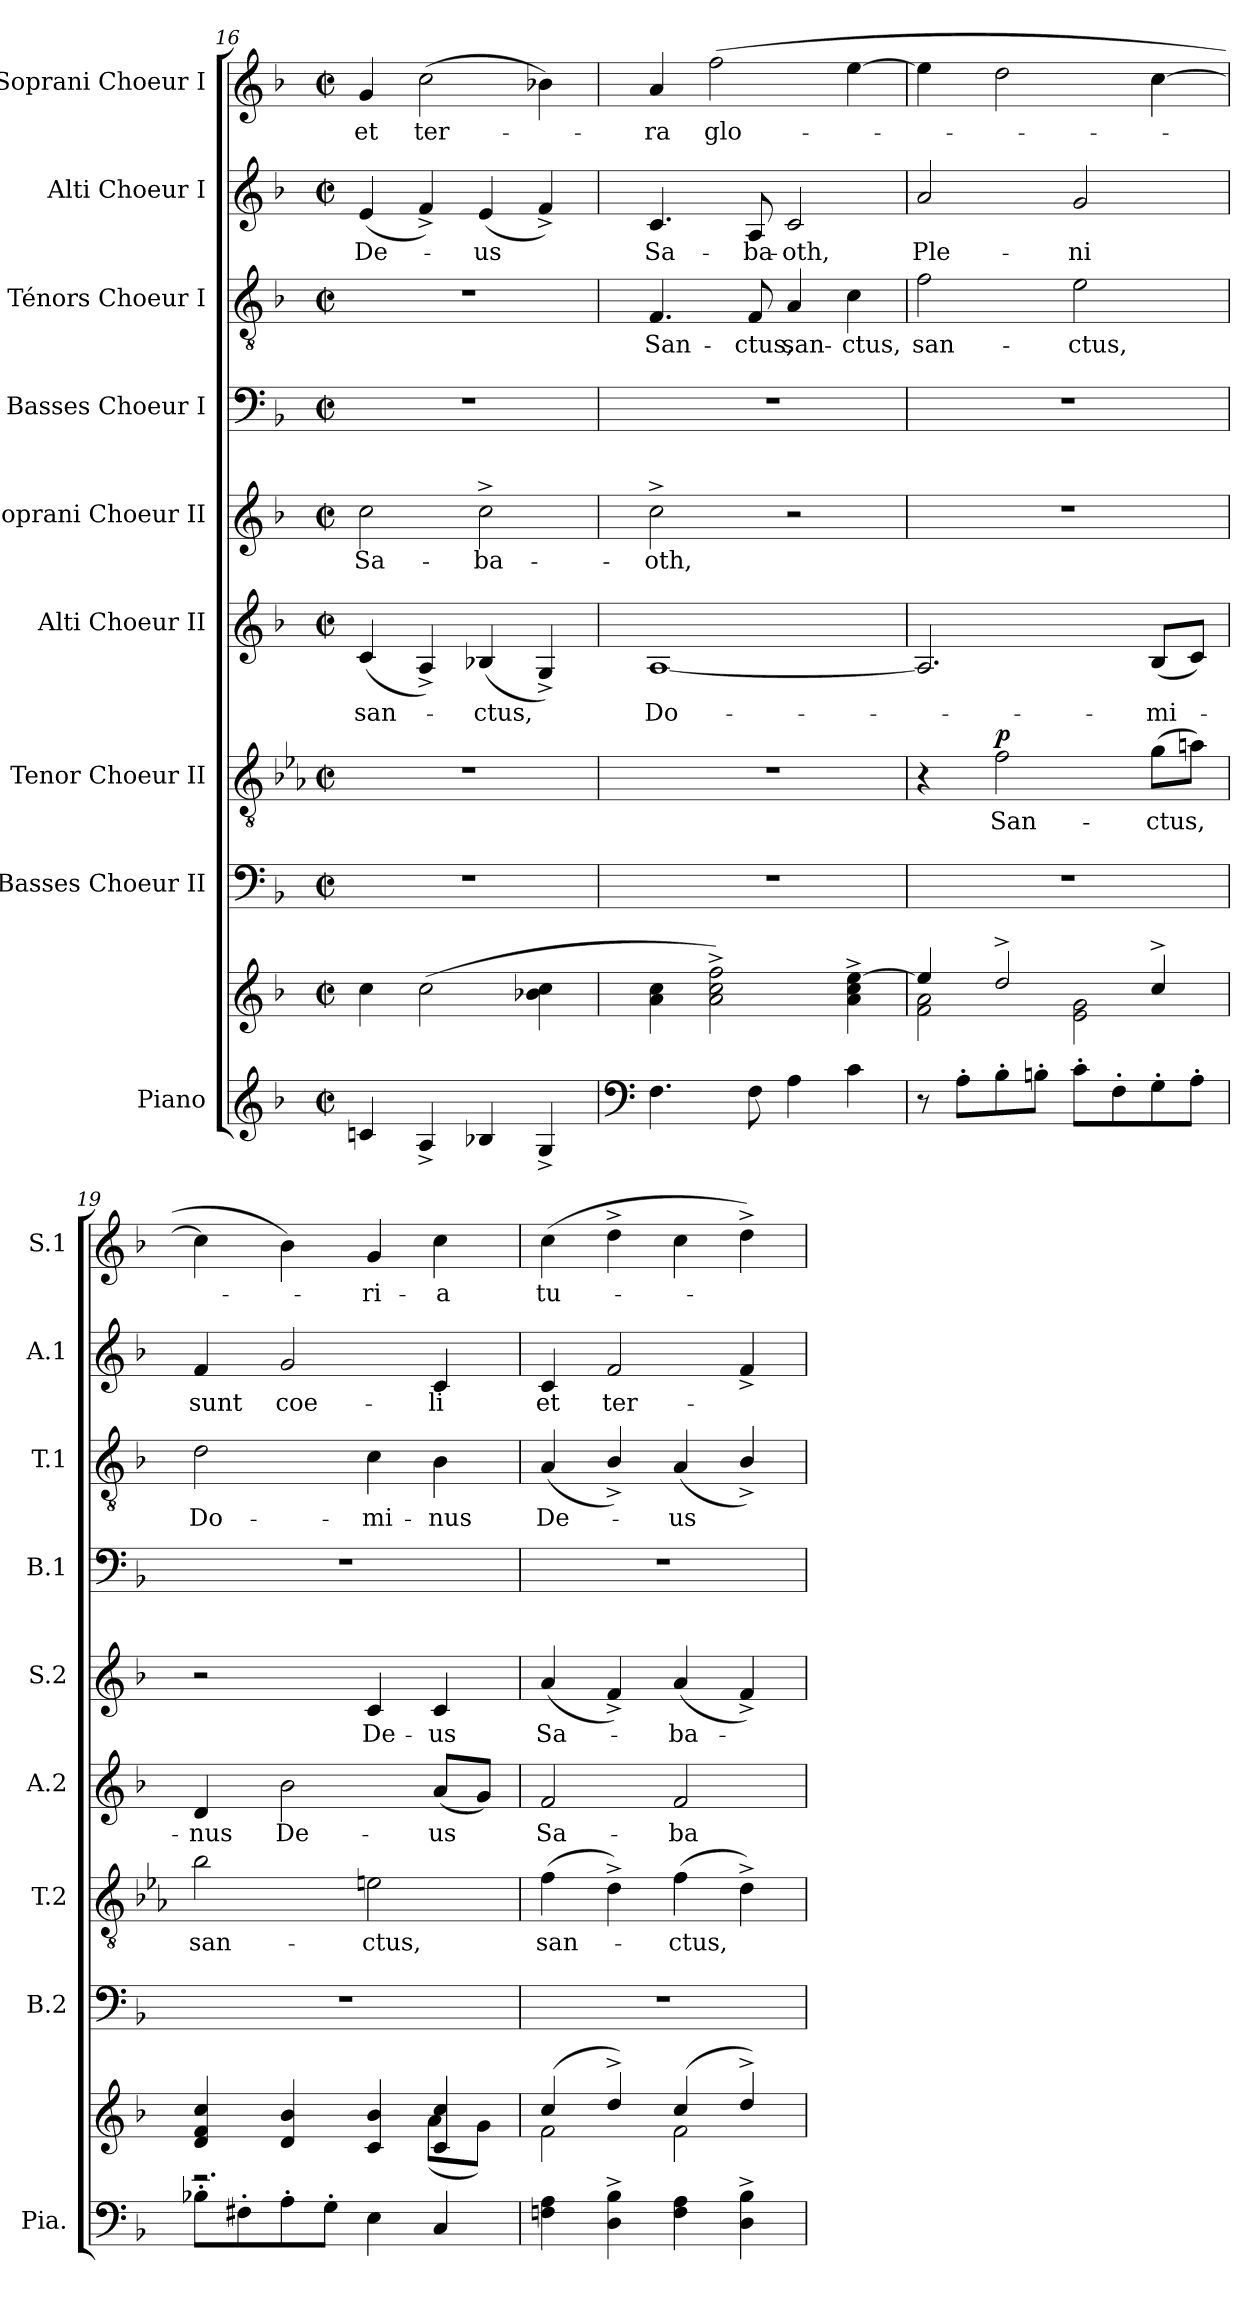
**kern	**kern	**kern	**kern	**text	**dynam	**kern	**text	**kern	**text	**kern	**kern	**text	**kern	**text	**kern	**text
*part9	*part9	*part8	*part7	*part7	*part7	*part6	*part6	*part5	*part5	*part4	*part3	*part3	*part2	*part2	*part1	*part1
*staff10	*staff9	*staff8	*staff7	*staff7	*staff7	*staff6	*staff6	*staff5	*staff5	*staff4	*staff3	*staff3	*staff2	*staff2	*staff1	*staff1
*I"Piano	*	*I"Basses Choeur II	*I"Tenor Choeur II	*	*	*I"Alti Choeur II	*	*I"Soprani Choeur II	*	*I"Basses Choeur I	*I"Ténors Choeur I	*	*I"Alti Choeur I	*	*I"Soprani Choeur I	*
*I'Pia.	*	*I'B.2	*I'T.2	*	*	*I'A.2	*	*I'S.2	*	*I'B.1	*I'T.1	*	*I'A.1	*	*I'S.1	*
*clefG2	*clefG2	*clefF4	*clefGv2	*	*	*clefG2	*	*clefG2	*	*clefF4	*clefGv2	*	*clefG2	*	*clefG2	*
*	*	*	*ITrd8c14	*	*	*	*	*	*	*	*	*	*	*	*	*
*k[b-]	*k[b-]	*k[b-]	*k[b-e-a-]	*	*	*k[b-]	*	*k[b-]	*	*k[b-]	*k[b-]	*	*k[b-]	*	*k[b-]	*
*M2/2	*M2/2	*M2/2	*M2/2	*	*	*M2/2	*	*M2/2	*	*M2/2	*M2/2	*	*M2/2	*	*M2/2	*
*met(c|)	*met(c|)	*met(c|)	*met(c|)	*	*	*met(c|)	*	*met(c|)	*	*met(c|)	*met(c|)	*	*met(c|)	*	*met(c|)	*
=16	=16	=16	=16	=16	=16	=16	=16	=16	=16	=16	=16	=16	=16	=16	=16	=16
4cn/	4cc\	1r	1r	.	.	(4c/	san-	2cc\	Sa-	1r	1r	.	(4e/	De-	4g/	et
4A^/	(2cc\	.	.	.	.	4A^/)	.	.	.	.	.	.	4f^/)	.	(2cc\	ter-
4B-X/	.	.	.	.	.	(4B-X/	-ctus,	2cc^\	-ba-	.	.	.	(4e/	-us	.	.
4G^/	4b-X\ 4cc\	.	.	.	.	4G^/)	.	.	.	.	.	.	4f^/)	.	4b-X\)	.
=17	=17	=17	=17	=17	=17	=17	=17	=17	=17	=17	=17	=17	=17	=17	=17	=17
*clefF4	*	*	*	*	*	*	*	*	*	*	*	*	*	*	*	*
4.F\	4a\ 4cc\	1r	1r	.	.	[1A	Do-	2cc^\	-oth,	1r	4.Fi/	San-	4.c/	Sa-	4a/	-ra
.	2a\^ 2cc\^ 2ff\^)	.	.	.	.	.	.	.	.	.	.	.	.	.	(2ff\	glo-
8F\	.	.	.	.	.	.	.	.	.	.	8Fi/	-ctus,	8A/	-ba-	.	.
4A\	.	.	.	.	.	.	.	2r	.	.	4Ai/	san-	2c/	-oth,	.	.
4c\	4a\^ 4cc\^ [4ee\^	.	.	.	.	.	.	.	.	.	4ci\	-ctus,	.	.	[4ee\	.
!!LO:PB:g=z
=18	=18	=18	=18	=18	=18	=18	=18	=18	=18	=18	=18	=18	=18	=18	=18	=18
*	*^	*	*	*	*	*	*	*	*	*	*	*	*	*	*	*
8r	4ee/]	2f\ 2a\	1r	4r	.	.	2.A/]	.	1r	.	1r	2fi\	san-	2a/	Ple-	4ee\]	.
8A'\L	.	.	.	.	.	.	.	.	.	.	.	.	.	.	.	.	.
!	!	!	!	!	!	!LO:DY:a	!	!	!	!	!	!	!	!	!	!	!
8B-'\	2dd^/	.	.	2Fi\	San-	p	.	.	.	.	.	.	.	.	.	2dd\	.
8Bn'\J	.	.	.	.	.	.	.	.	.	.	.	.	.	.	.	.	.
8c'\L	.	2e\ 2g\	.	.	.	.	.	.	.	.	.	2ei\	-ctus,	2g/	-ni	.	.
8F'\	.	.	.	.	.	.	.	.	.	.	.	.	.	.	.	.	.
8G'\	4cc^/	.	.	(8Gi\L	-ctus,	.	(8B-/L	-mi-	.	.	.	.	.	.	.	[4cc\	.
8A'\J	.	.	.	8Ani\J)	.	.	8c/J)	.	.	.	.	.	.	.	.	.	.
=19	=19	=19	=19	=19	=19	=19	=19	=19	=19	=19	=19	=19	=19	=19	=19	=19	=19
8B-X'\L	4d/ 4f/ 4cc/	2.r	1r	2B-i\	san-	.	4d/	-nus	2r	.	1r	2di\	Do-	4f/	sunt	4cc\]	.
8F#X'\	.	.	.	.	.	.	.	.	.	.	.	.	.	.	.	.	.
8A'\	4d/ 4b-/	.	.	.	.	.	2b-\	De-	.	.	.	.	.	2g/	coe-	4b-\)	.
8G'\J	.	.	.	.	.	.	.	.	.	.	.	.	.	.	.	.	.
4E\	4c/ 4b-/	.	.	2Eni\	-ctus,	.	.	.	4c/	De-	.	4ci\	-mi-	.	.	4g/	-ri-
4C/	4c/ 4cc/	(8a\L	.	.	.	.	(8a/L	-us	4c/	-us	.	4B-i\	-nus	4c/	-li	4cc\	-a
.	.	8g\J)	.	.	.	.	8g/J)	.	.	.	.	.	.	.	.	.	.
=20	=20	=20	=20	=20	=20	=20	=20	=20	=20	=20	=20	=20	=20	=20	=20	=20	=20
4Fn\ 4A\	(4cc/	2f\	1r	(4Fi\	san-	.	2f/	Sa-	(4a/	Sa-	1r	(>4Ai/	De-	4c/	et	(4cc\	tu-
4D\^ 4B-\^	4dd^/)	.	.	4D^i\)	.	.	.	.	4f^/)	.	.	4B-^i/)	.	2f/	ter-	4dd^\	.
4F\ 4A\	(4cc/	2f\	.	(4Fi\	-ctus,	.	2f/	-ba-	(4a/	-ba-	.	(>4Ai/	-us	.	.	4cc\	.
4D\^ 4B-\^	4dd^/)	.	.	4D^i\)	.	.	.	.	4f^/)	.	.	4B-^i/)	.	4f^/	.	4dd^\)	.
*	*v	*v	*	*	*	*	*	*	*	*	*	*	*	*	*	*	*
=	=	=	=	=	=	=	=	=	=	=	=	=	=	=	=	=
*-	*-	*-	*-	*-	*-	*-	*-	*-	*-	*-	*-	*-	*-	*-	*-	*-
